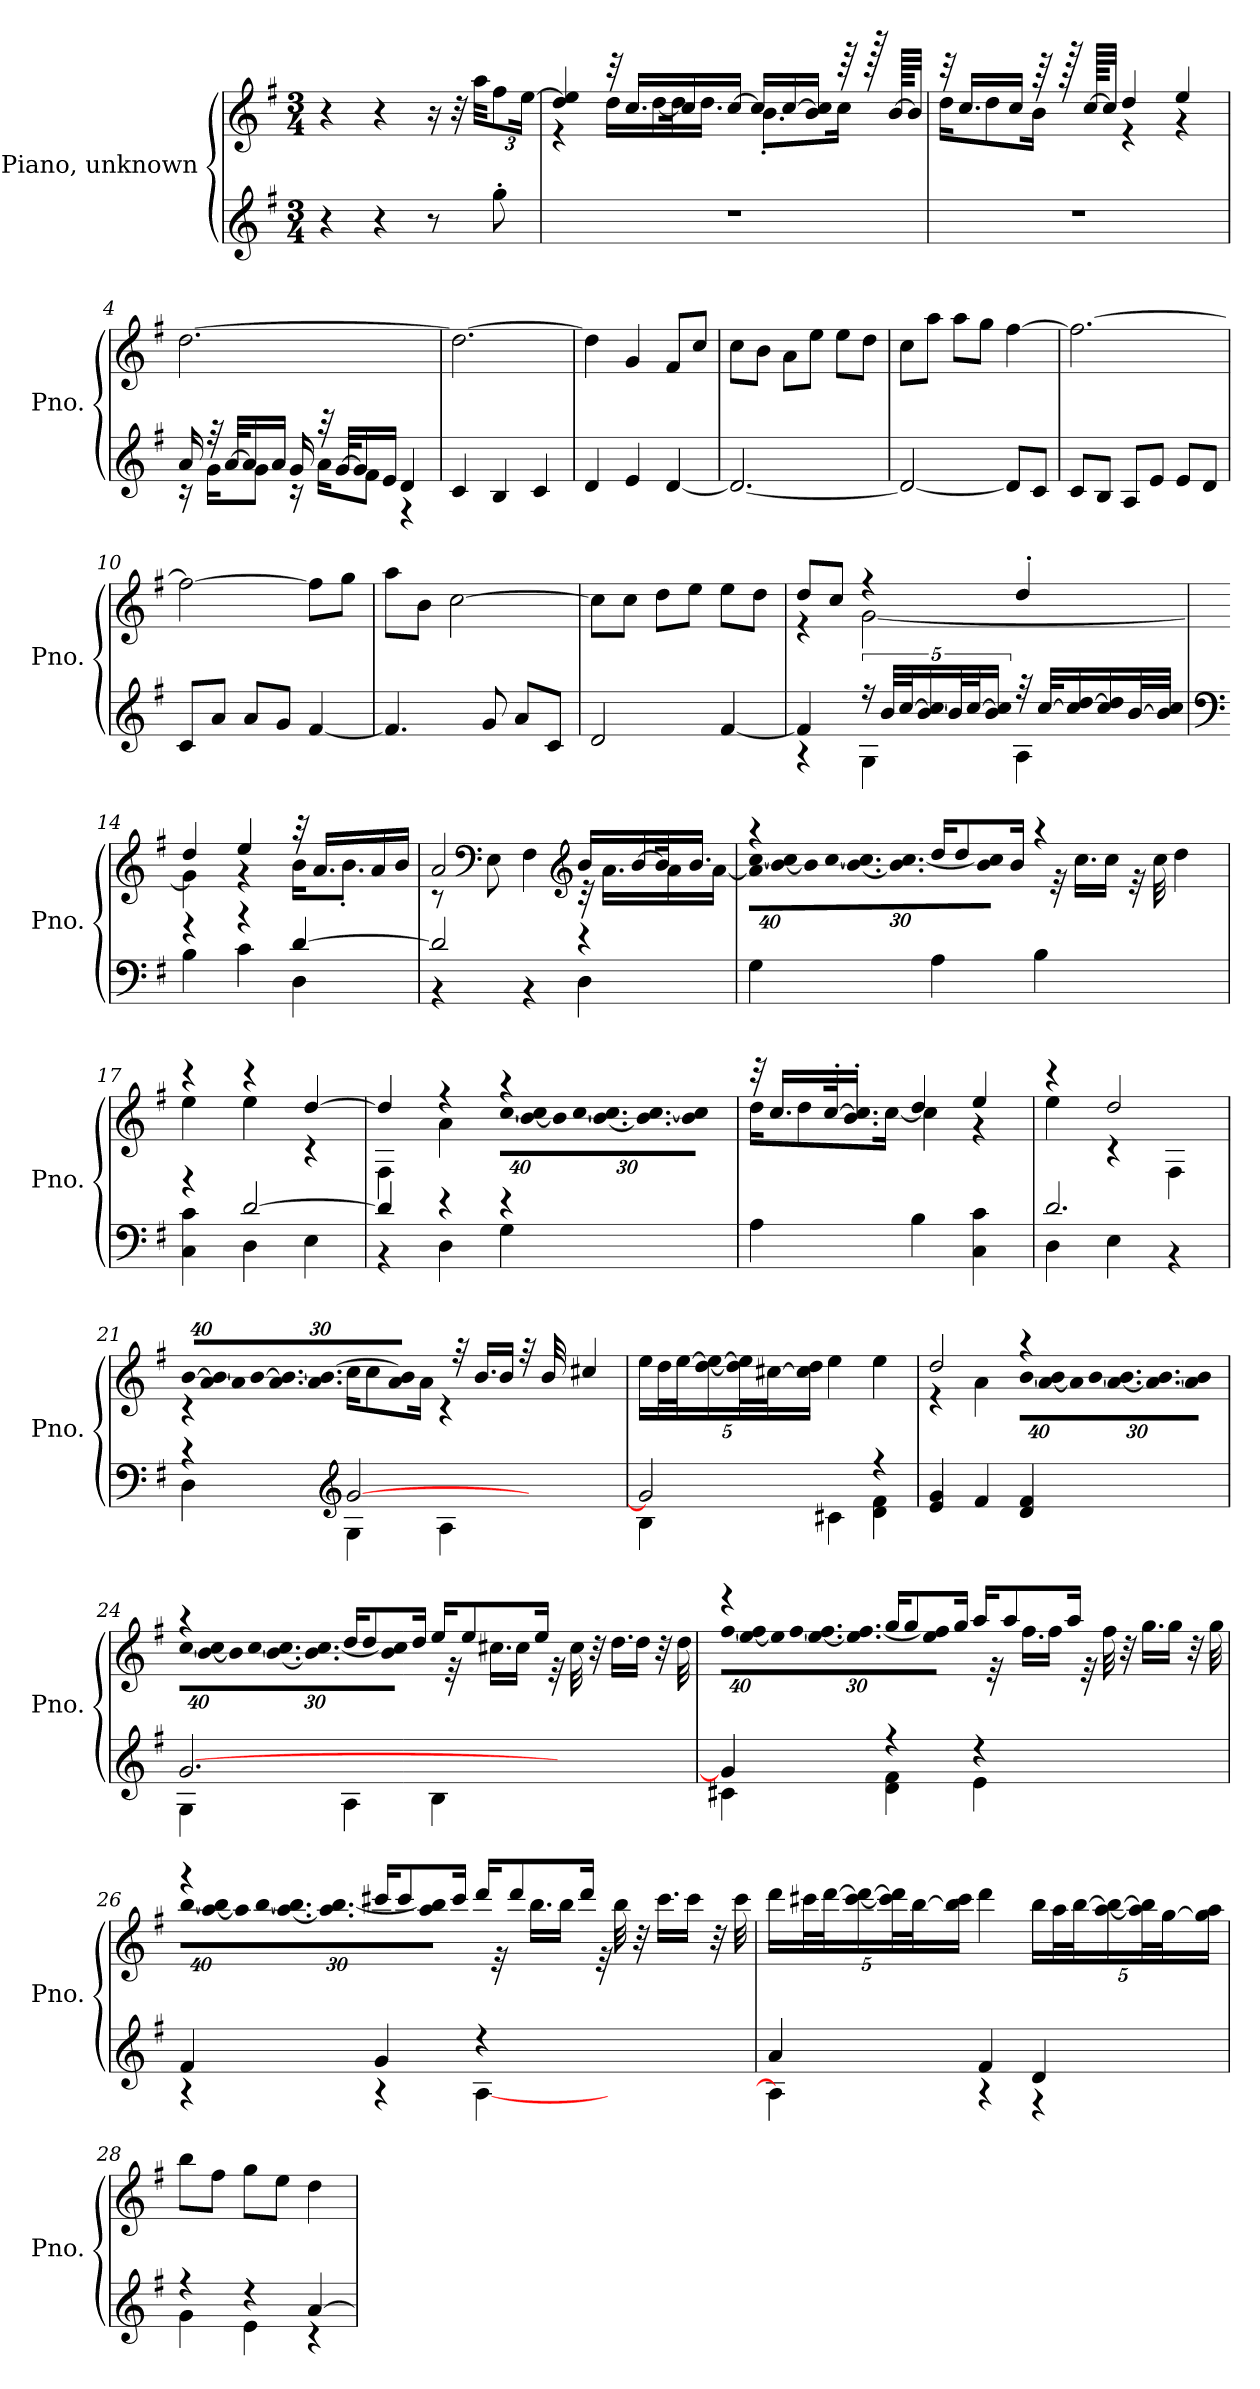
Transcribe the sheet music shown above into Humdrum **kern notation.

**kern	**kern
*part1	*part1
*staff2	*staff1
*I"Piano, unknown	*
*I'Pno.	*
*clefG2	*clefG2
*k[f#]	*k[f#]
*M3/4	*M3/4
*MM160	*MM160
=1	=1
4r	4r
4r	4r
8r	16r
.	32r
.	32aa\KKL
*	*Xbrackettup
8gg'\	12ff#\
.	[24ee\Jk
=2	=2
*	*^
2.r	4dd/ 4ee/]	4r
.	32r	16dd\LL
.	16.cc/LL	.
.	.	[16dd\
.	16cc/	32dd\K]
.	.	16.dd\JJ
.	[16cc/JJ	.
.	16cc/LL]	8.b'\L
.	[16cc/	.
.	16b/ 16cc/]JJ	.
.	64r	16cc\Jk
.	128r	.
.	[128b/KKLLL	.
.	32b/JJJ]	.
=3	=3	=3
2.r	32r	16dd\KL
.	16.cc/LL	.
.	.	8dd\
.	16cc/JJ	.
.	64r	16b\Jk
.	128r	.
.	[128cc/KKLLL	.
.	32cc/JJJ]	.
.	4dd/	4r
.	4ee/	4r
*	*v	*v
!!LO:LB:g=z
=4	=4
*^	*
16a/	16r	[2.dd\
32r	16g\KL	.
[32a/KLL	.	.
16a/]	8g\J	.
16a/JJ	.	.
16g/	16r	.
32r	16a\KL	.
[32g/KLL	.	.
16g/]	8f#\J	.
16e/JJ	.	.
4d/	4r	.
*v	*v	*
=5	=5
4c/	2.dd\_
4B/	.
4c/	.
=6	=6
4d/	4dd\]
4e/	4g/
[4d/	8f#/L
.	8cc/J
=7	=7
2.d/_	8cc\L
.	8b\J
.	8a\L
.	8ee\J
.	8ee\L
.	8dd\J
=8	=8
2d/_	8cc\L
.	8aa\J
.	8aa\L
.	8gg\J
8d/L]	[4ff#\
8c/J	.
!!LO:LB:g=z
=9	=9
8c/L	2.ff#\_
8B/J	.
8A/L	.
8e/J	.
8e/L	.
8d/J	.
=10	=10
8c/L	2ff#\_
8a/J	.
8a/L	.
8g/J	.
[4f#/	8ff#\L]
.	8gg\J
=11	=11
4.f#/]	8aa\L
.	8b\J
.	[2cc\
8g/	.
8a/L	.
8c/J	.
=12	=12
2d/	8cc\L]
.	8cc\J
.	8dd\L
.	8ee\J
[4f#/	8ee\L
.	8dd\J
!!LO:LB:g=z
=13	=13
*^	*^
4f#/]	4r	8dd/L	4r
.	.	8cc/J	.
20r	4G\	4r	[2g\
40b/LLL	.	.	.
[40cc/J	.	.	.
[20b/ 20cc/]	.	.	.
40b/L]	.	.	.
[40cc/J	.	.	.
20b/ 20cc/]JJ	.	.	.
32r	4A\	4dd'/	.
[32cc/KLL	.	.	.
16cc/] [16dd/	.	.	.
16cc/ 16dd/]	.	.	.
[32b/L	.	.	.
32b/] 32cc/JJJ	.	.	.
=14	=14	=14	=14
*clefF4	*	*	*
4r	4B\	4dd/	4g\]
4r	4c\	4ee/	4r
[4d/	4D\	32r	16b\KL
.	.	16.a/LL	.
.	.	.	8.b'\J
.	.	16a/	.
.	.	16b/JJ	.
=15	=15	=15	=15
2d/]	4r	2a/	8r
*	*	*clefF4	*
.	.	.	8E\
.	4r	.	4F#\
*	*	*clefG2	*
4r	4D\	16b/LL	32r
.	.	.	16.a\LL
.	.	[16b/	.
.	.	32b/K]	16a\
.	.	16.b/JJ	.
.	.	.	[16a\JJ
*v	*v	*	*
!!LO:LB:g=z	!!
=16	=16	=16
!	!	!LO:N:vis=32
4G\	4r	640%23a\] [640%23cc\LLL
!	!	!LO:N:vis=32
.	.	[640%23b\ 640%23cc\]
!	!	!LO:N:vis=64
.	.	960%17b\L]
!	!	!LO:N:vis=64
.	.	[960%17cc\J
!	!	!LO:N:vis=32.
.	.	[1920%103b\ 1920%103cc\]
!	!	!LO:N:vis=32.
.	.	1920%103b\] [1920%103cc\
!	!	!LO:N:vis=32
.	.	640%23b\ 640%23cc\]JJJ
4A\	16dd/KL	.
.	.	32r
.	.	16.cc\LL
.	8dd/	.
.	.	16cc\JJ
.	16b/Jk	.
.	.	32r
.	.	32cc\
4B\	4r	.
.	.	4dd\
1920ryy	1920ryy	.
=17	=17	=17
*^	*	*
4r	4C\ 4c\	4r	4ee\
[2d/	4D\	4r	4ee\
.	4E\	[4dd/	4r
=18	=18	=18	=18
4d/]	4r	4dd/]	4F#\
4r	4D\	4r	4a\
!	!	!	!LO:N:vis=32
4r	4G\	4r	[640%23cc\LLL
!	!	!	!LO:N:vis=32
.	.	.	[640%23b\ 640%23cc\]
!	!	!	!LO:N:vis=64
.	.	.	960%17b\L]
!	!	!	!LO:N:vis=64
.	.	.	[960%17cc\J
!	!	!	!LO:N:vis=32.
.	.	.	[1920%103b\ 1920%103cc\]
!	!	!	!LO:N:vis=32.
.	.	.	1920%103b\] [1920%103cc\
!	!	!	!LO:N:vis=32
.	.	.	640%23b\ 640%23cc\]JJJ
1920ryy	1920ryy	1920ryy	.
*v	*v	*	*
!!LO:LB:g=z	!!
=19	=19	=19
4A\	32r	16dd\KL
.	16.cc/LL	.
.	.	8dd\
.	[32cc'/K	.
.	16.b/' 16.cc/]'JJ	.
.	.	[16cc\Jk
4B\	4dd/	4cc\]
4C\ 4c\	4ee/	4r
=20	=20	=20
*^	*	*
2.d/	4D\	4r	4ee\
.	4E\	2dd/	4r
.	4r	.	4F#\
=21	=21	=21	=21
!	!	!LO:N:vis=32	!
4r	4D\	[640%23b/LLL	4r
!	!	!LO:N:vis=32	!
.	.	[640%23a/ 640%23b/]	.
!	!	!LO:N:vis=64	!
.	.	960%17a/L]	.
!	!	!LO:N:vis=64	!
.	.	[960%17b/J	.
!	!	!LO:N:vis=32.	!
.	.	[1920%103a/ 1920%103b/]	.
!	!	!LO:N:vis=32.	!
.	.	1920%103a/] [1920%103b/	.
!	!	!LO:N:vis=32	!
.	.	640%23a/ 640%23b/]JJJ	.
*clefG2	*	*	*
[2g/	4G\	.	16cc\KL
.	.	32r	.
.	.	16.b/LL	.
.	.	.	8cc\
.	.	16b/JJ	.
.	.	.	16a\Jk
.	.	32r	.
.	.	32b/	.
.	4A\	.	4r
.	.	4cc#X/	.
1920ryy	1920ryy	.	1920ryy
*	*	*v	*v
!!LO:PB:g=z
=22	=22	=22
2g/]	4B\	20ee\LL
.	.	40dd\L
.	.	[40ee\J
.	.	[20dd\ 20ee\_
.	.	40dd\] 40ee\]L
.	.	[40cc#X\J
.	.	20cc#\] 20dd\JJ
.	4c#X\	4ee\
4r	4d\ 4f#\	4ee\
*v	*v	*
=23	=23
*	*^
4e/ 4g/	2dd/	4r
4f#/	.	4a\
!	!	!LO:N:vis=32
4d/ 4f#/	4r	[640%23b\LLL
!	!	!LO:N:vis=32
.	.	[640%23a\ 640%23b\]
!	!	!LO:N:vis=64
.	.	960%17a\L]
!	!	!LO:N:vis=64
.	.	[960%17b\J
!	!	!LO:N:vis=32.
.	.	[1920%103a\ 1920%103b\]
!	!	!LO:N:vis=32.
.	.	1920%103a\] [1920%103b\
!	!	!LO:N:vis=32
.	.	640%23a\ 640%23b\]JJJ
1920ryy	1920ryy	.
!!LO:LB:g=z	!!
=24	=24	=24
*^	*	*
!	!	!	!LO:N:vis=32
[2.g/	4G\	4r	[640%23cc\LLL
!	!	!	!LO:N:vis=32
.	.	.	[640%23b\ 640%23cc\]
!	!	!	!LO:N:vis=64
.	.	.	960%17b\L]
!	!	!	!LO:N:vis=64
.	.	.	[960%17cc\J
!	!	!	!LO:N:vis=32.
.	.	.	[1920%103b\ 1920%103cc\]
!	!	!	!LO:N:vis=32.
.	.	.	1920%103b\] [1920%103cc\
!	!	!	!LO:N:vis=32
.	.	.	640%23b\ 640%23cc\]JJJ
.	4A\	16dd/KL	.
.	.	.	32r
.	.	.	16.cc#X\LL
.	.	8dd/	.
.	.	.	16cc#\JJ
.	.	16dd/Jk	.
.	.	.	32r
.	.	.	32cc#\
.	4B\	16ee/KL	.
.	.	.	32r
.	.	.	16.dd\LL
.	.	8ee/	.
.	.	.	16dd\JJ
.	.	16ee/Jk	.
.	.	.	32r
.	.	.	32dd\
1920ryy	1920ryy	1920ryy	.
!!LO:LB:g=z	!!
=25	=25	=25	=25
!	!	!	!LO:N:vis=32
4g/]	4c#X\	4r	[640%23ff#\LLL
!	!	!	!LO:N:vis=32
.	.	.	[640%23ee\ 640%23ff#\]
!	!	!	!LO:N:vis=64
.	.	.	960%17ee\L]
!	!	!	!LO:N:vis=64
.	.	.	[960%17ff#\J
!	!	!	!LO:N:vis=32.
.	.	.	[1920%103ee\ 1920%103ff#\]
!	!	!	!LO:N:vis=32.
.	.	.	1920%103ee\] [1920%103ff#\
!	!	!	!LO:N:vis=32
.	.	.	640%23ee\ 640%23ff#\]JJJ
4r	4d\ 4f#\	16gg/KL	.
.	.	.	32r
.	.	.	16.ff#\LL
.	.	8gg/	.
.	.	.	16ff#\JJ
.	.	16gg/Jk	.
.	.	.	32r
.	.	.	32ff#\
4r	4e\	16aa/KL	.
.	.	.	32r
.	.	.	16.gg\LL
.	.	8aa/	.
.	.	.	16gg\JJ
.	.	16aa/Jk	.
.	.	.	32r
.	.	.	32gg\
1920ryy	1920ryy	1920ryy	.
!!LO:LB:g=z	!!
=26	=26	=26	=26
!	!	!	!LO:N:vis=32
4f#/	4r	4r	[640%23bb\LLL
!	!	!	!LO:N:vis=32
.	.	.	[640%23aa\ 640%23bb\]
!	!	!	!LO:N:vis=64
.	.	.	960%17aa\L]
!	!	!	!LO:N:vis=64
.	.	.	[960%17bb\J
!	!	!	!LO:N:vis=32.
.	.	.	[1920%103aa\ 1920%103bb\]
!	!	!	!LO:N:vis=32.
.	.	.	1920%103aa\] [1920%103bb\
!	!	!	!LO:N:vis=32
.	.	.	640%23aa\ 640%23bb\]JJJ
4g/	4r	16ccc#X/KL	.
.	.	.	32r
.	.	.	16.bb\LL
.	.	8ccc#/	.
.	.	.	16bb\JJ
.	.	16ccc#/Jk	.
.	.	.	32r
.	.	.	32bb\
4r	[4A\	16ddd/KL	.
.	.	.	32r
.	.	.	16.ccc#\LL
.	.	8ddd/	.
.	.	.	16ccc#\JJ
.	.	16ddd/Jk	.
.	.	.	32r
.	.	.	32ccc#\
1920ryy	1920ryy	1920ryy	.
*	*	*v	*v
!!LO:LB:g=z
=27	=27	=27
4a/	4A\]	20ddd\LL
.	.	40ccc#X\L
.	.	[40ddd\J
.	.	[20ccc#\ 20ddd\_
.	.	40ccc#\] 40ddd\]L
.	.	[40bb\J
.	.	20bb\] 20ccc#\JJ
4f#/	4r	4ddd\
4d/	4r	20bb\LL
.	.	40aa\L
.	.	[40bb\J
.	.	[20aa\ 20bb\_
.	.	40aa\] 40bb\]L
.	.	[40gg\J
.	.	20gg\] 20aa\JJ
=28	=28	=28
4r	4g\	8bb\L
.	.	8ff#\J
4r	4e\	8gg\L
.	.	8ee\J
[4a/	4r	4dd\
*v	*v	*
=	=
*-	*-
